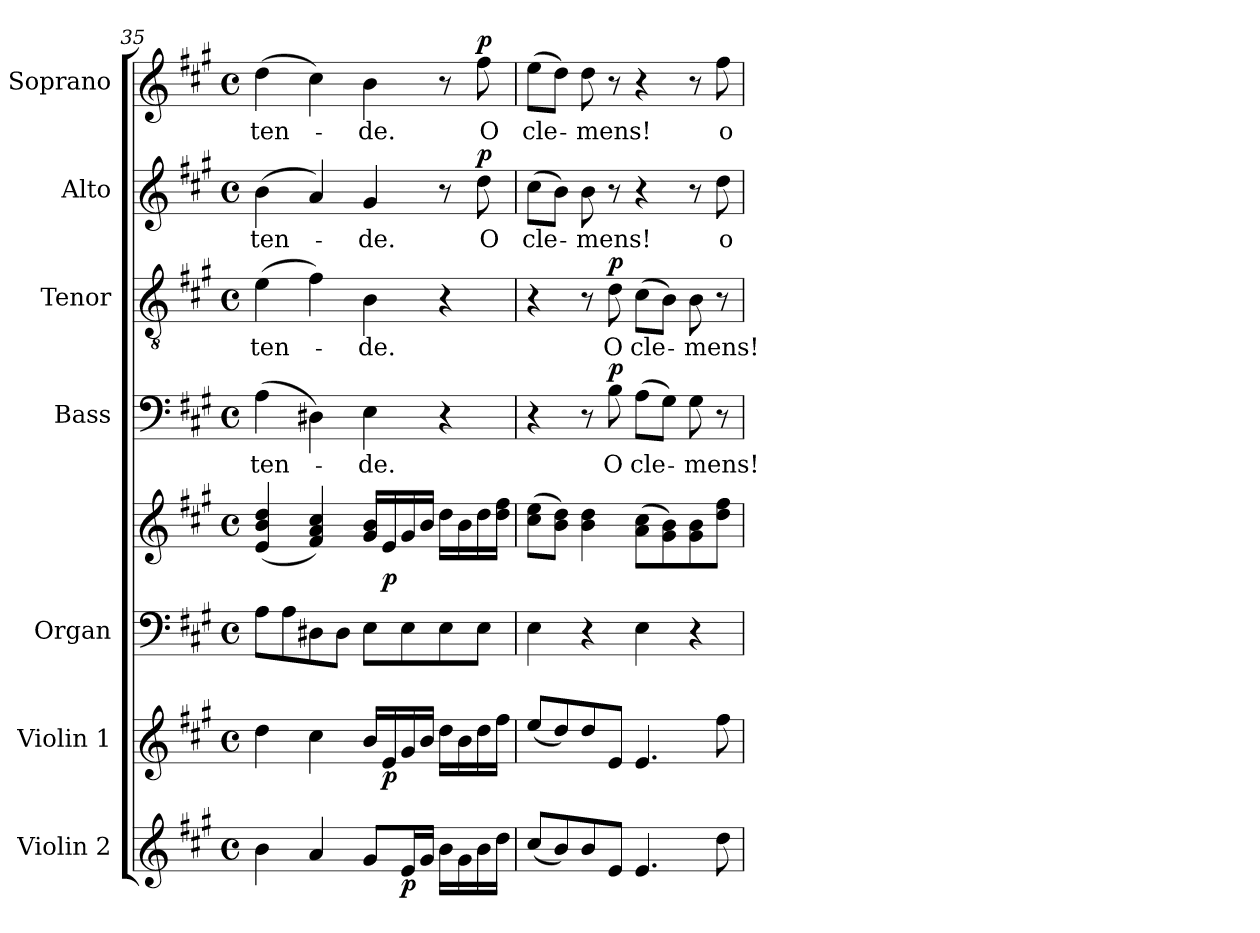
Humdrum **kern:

**kern	**dynam	**kern	**dynam	**kern	**kern	**dynam	**kern	**text	**dynam	**kern	**text	**dynam	**kern	**text	**dynam	**kern	**text	**dynam
*part7	*part7	*part6	*part6	*part5	*part5	*part5	*part4	*part4	*part4	*part3	*part3	*part3	*part2	*part2	*part2	*part1	*part1	*part1
*staff8	*staff8	*staff7	*staff7	*staff6	*staff5	*staff5/6	*staff4	*staff4	*staff4	*staff3	*staff3	*staff3	*staff2	*staff2	*staff2	*staff1	*staff1	*staff1
*I"Violin 2	*	*I"Violin 1	*	*I"Organ	*	*	*I"Bass	*	*	*I"Tenor	*	*	*I"Alto	*	*	*I"Soprano	*	*
*I'Vln. 2	*	*I'Vln. 1	*	*I'Org.	*	*	*I'B.	*	*	*I'T.	*	*	*I'A.	*	*	*I'S.	*	*
*clefG2	*	*clefG2	*	*clefF4	*clefG2	*	*clefF4	*	*	*clefGv2	*	*	*clefG2	*	*	*clefG2	*	*
*	*	*	*	*	*	*	*	*	*	*ITrd7c12	*	*	*	*	*	*	*	*
*k[f#c#g#]	*	*k[f#c#g#]	*	*k[f#c#g#]	*k[f#c#g#]	*	*k[f#c#g#]	*	*	*k[f#c#g#]	*	*	*k[f#c#g#]	*	*	*k[f#c#g#]	*	*
*A:	*	*A:	*	*A:	*A:	*	*A:	*	*	*A:	*	*	*A:	*	*	*A:	*	*
*M4/4	*	*M4/4	*	*M4/4	*M4/4	*	*M4/4	*	*	*M4/4	*	*	*M4/4	*	*	*M4/4	*	*
*met(c)	*	*met(c)	*	*met(c)	*met(c)	*	*met(c)	*	*	*met(c)	*	*	*met(c)	*	*	*met(c)	*	*
=35	=35	=35	=35	=35	=35	=35	=35	=35	=35	=35	=35	=35	=35	=35	=35	=35	=35	=35
!	!	!	!	!	!	!	!	!LO:LY:b:color=#000000	!	!	!	!	!	!	!	!	!	!
!	!	!	!	!	!	!	!	!	!	!	!LO:LY:b:color=#000000	!	!	!	!	!	!	!
!	!	!	!	!	!	!	!	!	!	!	!	!	!	!LO:LY:b:color=#000000	!	!	!	!
!	!	!	!	!	!	!	!	!	!	!	!	!	!	!	!	!	!LO:LY:b:color=#000000	!
4bi\	.	4ddi\	.	8Ai\L	(4ei/ 4bi 4ddi	.	(4Ai\	-ten-	.	(4Ei\	-ten-	.	(4bi\	-ten-	.	(4ddi\	-ten-	.
.	.	.	.	8Ai\	.	.	.	.	.	.	.	.	.	.	.	.	.	.
4ai/	.	4cc#i\	.	8D#Xi\	4f#i/ 4ai 4cc#i)	.	4D#Xi\)	.	.	4F#i\)	.	.	4ai/)	.	.	4cc#i\)	.	.
.	.	.	.	8D#i\J	.	.	.	.	.	.	.	.	.	.	.	.	.	.
!	!	!	!	!	!	!	!	!LO:LY:b:color=#000000	!	!	!	!	!	!	!	!	!	!
!	!	!	!	!	!	!	!	!	!	!	!LO:LY:b:color=#000000	!	!	!	!	!	!	!
!	!	!	!	!	!	!	!	!	!	!	!	!	!	!LO:LY:b:color=#000000	!	!	!	!
!	!	!	!	!	!	!	!	!	!	!	!	!	!	!	!	!	!LO:LY:b:color=#000000	!
8g#i/L	.	16bi/LL	.	8Ei\L	16g#i/ 16biLL	.	4Ei\	-de.	.	4BBi\	-de.	.	4g#i/	-de.	.	4bi\	-de.	.
.	.	16ei/	p	.	16ei/	p	.	.	.	.	.	.	.	.	.	.	.	.
16ei/L	p	16g#i/	.	8Ei\	16g#i/	.	.	.	.	.	.	.	.	.	.	.	.	.
16g#i/JJ	.	16bi/JJ	.	.	16bi/JJ	.	.	.	.	.	.	.	.	.	.	.	.	.
16bi\LL	.	16ddi\LL	.	8Ei\	16ddi\LL	.	4r	.	.	4r	.	.	8r	.	.	8r	.	.
16g#i\	.	16bi\	.	.	16bi\	.	.	.	.	.	.	.	.	.	.	.	.	.
!	!	!	!	!	!	!	!	!	!	!	!	!	!	!LO:LY:b:color=#000000	!	!	!	!
!	!	!	!	!	!	!	!	!	!	!	!	!	!	!	!	!	!LO:LY:b:color=#000000	!
16bi\	.	16ddi\	.	8Ei\J	16ddi\	.	.	.	.	.	.	.	8ddi\	O	p	8ff#i\	O	p
16ddi\JJ	.	16ff#i\JJ	.	.	16ddi\ 16ff#iJJ	.	.	.	.	.	.	.	.	.	.	.	.	.
=36	=36	=36	=36	=36	=36	=36	=36	=36	=36	=36	=36	=36	=36	=36	=36	=36	=36	=36
!	!	!	!	!	!	!	!	!	!	!	!	!	!	!LO:LY:b:color=#000000	!	!	!	!
!	!	!	!	!	!	!	!	!	!	!	!	!	!	!	!	!	!LO:LY:b:color=#000000	!
(8cc#i/L	.	(8eei/L	.	4Ei\	(8cc#i\ 8eeiL	.	4r	.	.	4r	.	.	(8cc#i\L	cle-	.	(8eei\L	cle-	.
8bi/)	.	8ddi/)	.	.	8bi\ 8ddiJ)	.	.	.	.	.	.	.	8bi\J)	.	.	8ddi\J)	.	.
!	!	!	!	!	!	!	!	!	!	!	!	!	!	!LO:LY:b:color=#000000	!	!	!	!
!	!	!	!	!	!	!	!	!	!	!	!	!	!	!	!	!	!LO:LY:b:color=#000000	!
8bi/	.	8ddi/	.	4r	4bi\ 4ddi	.	8r	.	.	8r	.	.	8bi\	-mens!	.	8ddi\	-mens!	.
!	!	!	!	!	!	!	!	!LO:LY:b:color=#000000	!	!	!	!	!	!	!	!	!	!
!	!	!	!	!	!	!	!	!	!	!	!LO:LY:b:color=#000000	!	!	!	!	!	!	!
8ei/J	.	8ei/J	.	.	.	.	8Bi\	O	p	8Di\	O	p	8r	.	.	8r	.	.
!	!	!	!	!	!	!	!	!LO:LY:b:color=#000000	!	!	!	!	!	!	!	!	!	!
!	!	!	!	!	!	!	!	!	!	!	!LO:LY:b:color=#000000	!	!	!	!	!	!	!
4.ei/	.	4.ei/	.	4Ei\	(8ai\ 8cc#iL	.	(8Ai\L	cle-	.	(8C#i\L	cle-	.	4r	.	.	4r	.	.
.	.	.	.	.	8g#i\ 8bi)	.	8G#i\J)	.	.	8BBi\J)	.	.	.	.	.	.	.	.
!	!	!	!	!	!	!	!	!LO:LY:b:color=#000000	!	!	!	!	!	!	!	!	!	!
!	!	!	!	!	!	!	!	!	!	!	!LO:LY:b:color=#000000	!	!	!	!	!	!	!
.	.	.	.	4r	8g#i\ 8bi	.	8G#i\	-mens!	.	8BBi\	-mens!	.	8r	.	.	8r	.	.
!	!	!	!	!	!	!	!	!	!	!	!	!	!	!LO:LY:b:color=#000000	!	!	!	!
!	!	!	!	!	!	!	!	!	!	!	!	!	!	!	!	!	!LO:LY:b:color=#000000	!
8ddi\	.	8ff#i\	.	.	8ddi\ 8ff#iJ	.	8r	.	.	8r	.	.	8ddi\	o	.	8ff#i\	o	.
=	=	=	=	=	=	=	=	=	=	=	=	=	=	=	=	=	=	=
*-	*-	*-	*-	*-	*-	*-	*-	*-	*-	*-	*-	*-	*-	*-	*-	*-	*-	*-
